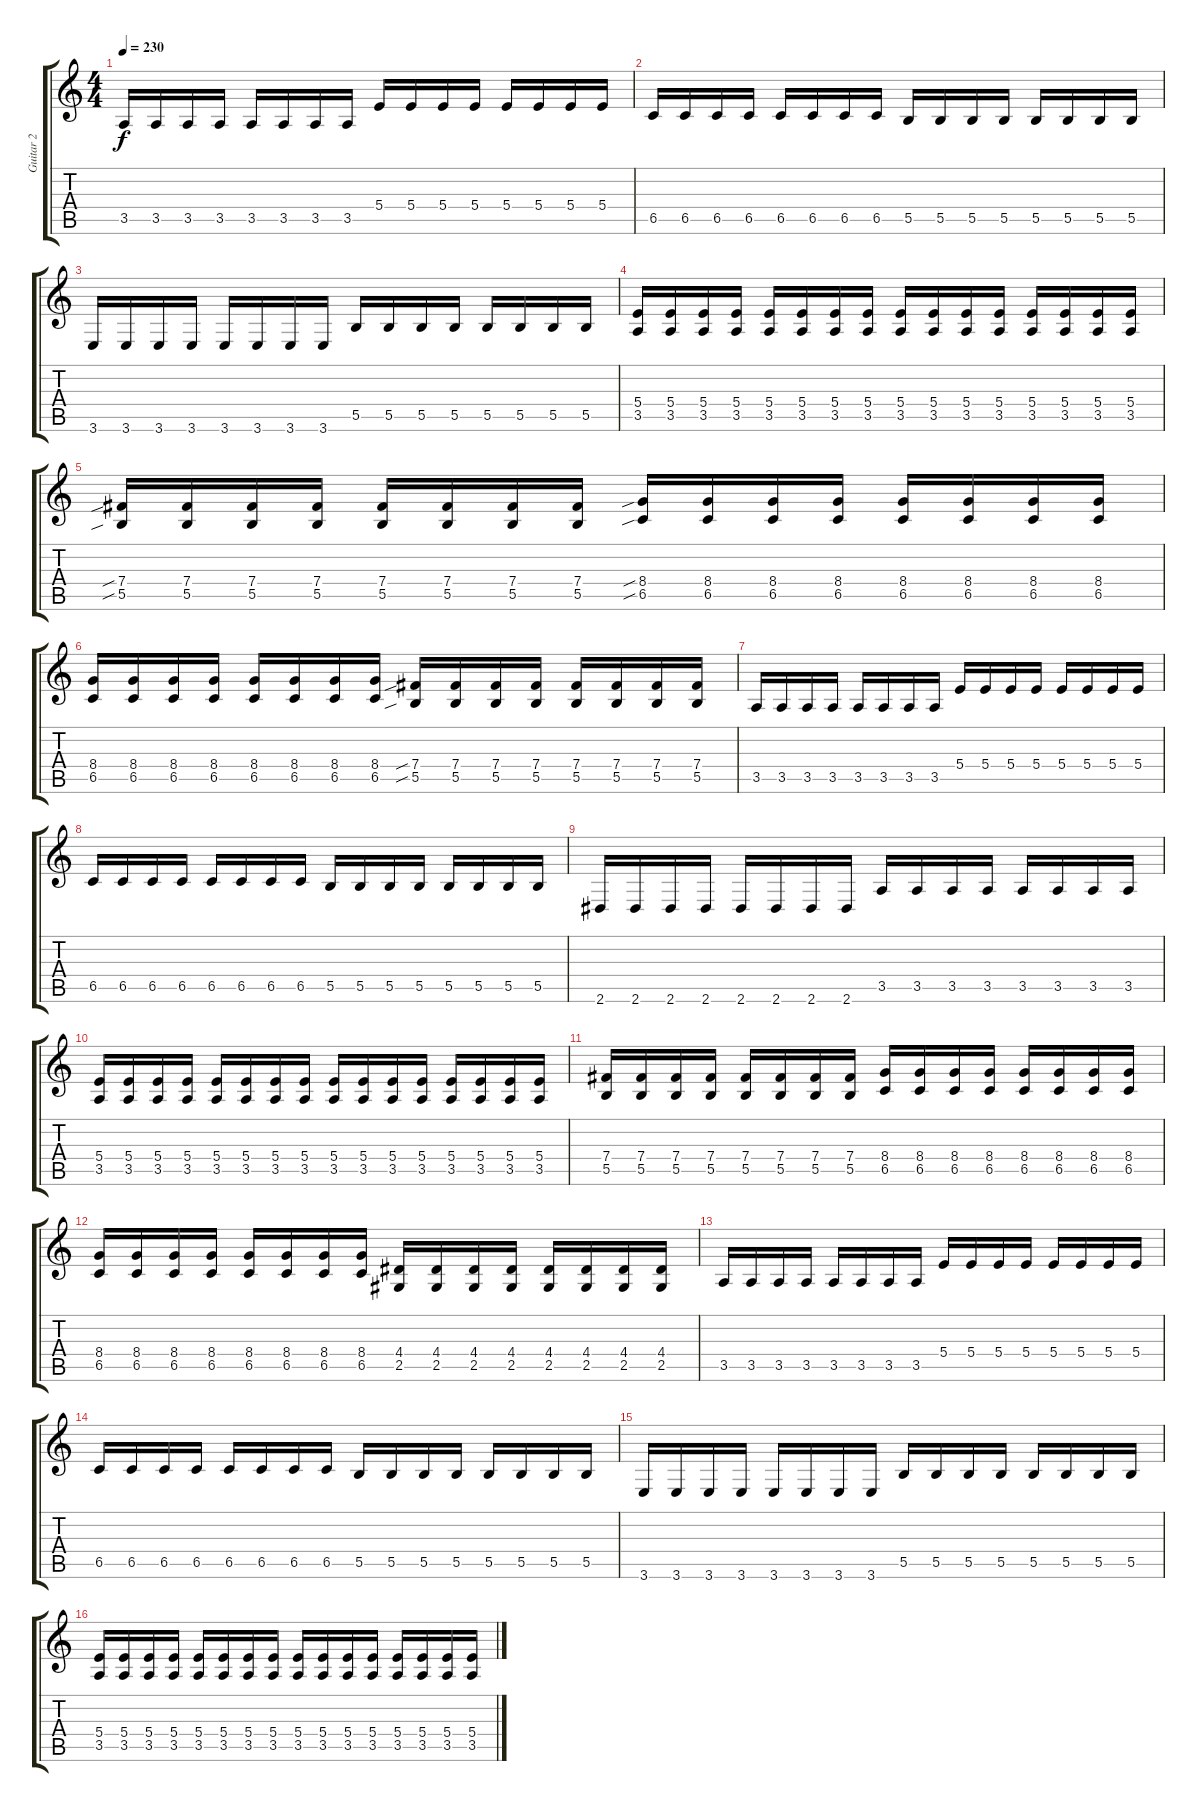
\track ("Guitar 2" "Guitar 2") {instrument distortionguitar}
\staff {score tabs}
\tuning (Db4 Ab3 E3 B2 Gb2 Db2) {hide}
\ts (4 4)
\tempo 230
\clef g2
\ks c
3.5.16{dy f} 3.5.16 3.5.16 3.5.16 3.5.16 3.5.16 3.5.16 3.5.16 5.4.16 5.4.16 5.4.16 5.4.16 5.4.16 5.4.16 5.4.16 5.4.16 |
6.5.16 6.5.16 6.5.16 6.5.16 6.5.16 6.5.16 6.5.16 6.5.16 5.5.16 5.5.16 5.5.16 5.5.16 5.5.16 5.5.16 5.5.16 5.5.16 |
3.6.16 3.6.16 3.6.16 3.6.16 3.6.16 3.6.16 3.6.16 3.6.16 5.5.16 5.5.16 5.5.16 5.5.16 5.5.16 5.5.16 5.5.16 5.5.16 |
(5.4 3.5).16 (5.4 3.5).16 (5.4 3.5).16 (5.4 3.5).16 (5.4 3.5).16 (5.4 3.5).16 (5.4 3.5).16 (5.4 3.5).16 (5.4 3.5).16 (5.4 3.5).16 (5.4 3.5).16 (5.4 3.5).16 (5.4 3.5).16 (5.4 3.5).16 (5.4 3.5).16 (5.4 3.5).16 |
(7.4{sib} 5.5{sib}).16 (7.4 5.5).16 (7.4 5.5).16 (7.4 5.5).16 (7.4 5.5).16 (7.4 5.5).16 (7.4 5.5).16 (7.4 5.5).16 (8.4{sib} 6.5{sib}).16 (8.4 6.5).16 (8.4 6.5).16 (8.4 6.5).16 (8.4 6.5).16 (8.4 6.5).16 (8.4 6.5).16 (8.4 6.5).16 |
(8.4 6.5).16 (8.4 6.5).16 (8.4 6.5).16 (8.4 6.5).16 (8.4 6.5).16 (8.4 6.5).16 (8.4 6.5).16 (8.4 6.5).16 (7.4{sib} 5.5{sib}).16 (7.4 5.5).16 (7.4 5.5).16 (7.4 5.5).16 (7.4 5.5).16 (7.4 5.5).16 (7.4 5.5).16 (7.4 5.5).16 |
3.5.16 3.5.16 3.5.16 3.5.16 3.5.16 3.5.16 3.5.16 3.5.16 5.4.16 5.4.16 5.4.16 5.4.16 5.4.16 5.4.16 5.4.16 5.4.16 |
6.5.16 6.5.16 6.5.16 6.5.16 6.5.16 6.5.16 6.5.16 6.5.16 5.5.16 5.5.16 5.5.16 5.5.16 5.5.16 5.5.16 5.5.16 5.5.16 |
2.6.16 2.6.16 2.6.16 2.6.16 2.6.16 2.6.16 2.6.16 2.6.16 3.5.16 3.5.16 3.5.16 3.5.16 3.5.16 3.5.16 3.5.16 3.5.16 |
(5.4 3.5).16 (5.4 3.5).16 (5.4 3.5).16 (5.4 3.5).16 (5.4 3.5).16 (5.4 3.5).16 (5.4 3.5).16 (5.4 3.5).16 (5.4 3.5).16 (5.4 3.5).16 (5.4 3.5).16 (5.4 3.5).16 (5.4 3.5).16 (5.4 3.5).16 (5.4 3.5).16 (5.4 3.5).16 |
(7.4 5.5).16 (7.4 5.5).16 (7.4 5.5).16 (7.4 5.5).16 (7.4 5.5).16 (7.4 5.5).16 (7.4 5.5).16 (7.4 5.5).16 (8.4 6.5).16 (8.4 6.5).16 (8.4 6.5).16 (8.4 6.5).16 (8.4 6.5).16 (8.4 6.5).16 (8.4 6.5).16 (8.4 6.5).16 |
(8.4 6.5).16 (8.4 6.5).16 (8.4 6.5).16 (8.4 6.5).16 (8.4 6.5).16 (8.4 6.5).16 (8.4 6.5).16 (8.4 6.5).16 (4.4 2.5).16 (4.4 2.5).16 (4.4 2.5).16 (4.4 2.5).16 (4.4 2.5).16 (4.4 2.5).16 (4.4 2.5).16 (4.4 2.5).16 |
3.5.16 3.5.16 3.5.16 3.5.16 3.5.16 3.5.16 3.5.16 3.5.16 5.4.16 5.4.16 5.4.16 5.4.16 5.4.16 5.4.16 5.4.16 5.4.16 |
6.5.16 6.5.16 6.5.16 6.5.16 6.5.16 6.5.16 6.5.16 6.5.16 5.5.16 5.5.16 5.5.16 5.5.16 5.5.16 5.5.16 5.5.16 5.5.16 |
3.6.16 3.6.16 3.6.16 3.6.16 3.6.16 3.6.16 3.6.16 3.6.16 5.5.16 5.5.16 5.5.16 5.5.16 5.5.16 5.5.16 5.5.16 5.5.16 |
(5.4 3.5).16 (5.4 3.5).16 (5.4 3.5).16 (5.4 3.5).16 (5.4 3.5).16 (5.4 3.5).16 (5.4 3.5).16 (5.4 3.5).16 (5.4 3.5).16 (5.4 3.5).16 (5.4 3.5).16 (5.4 3.5).16 (5.4 3.5).16 (5.4 3.5).16 (5.4 3.5).16 (5.4 3.5).16
